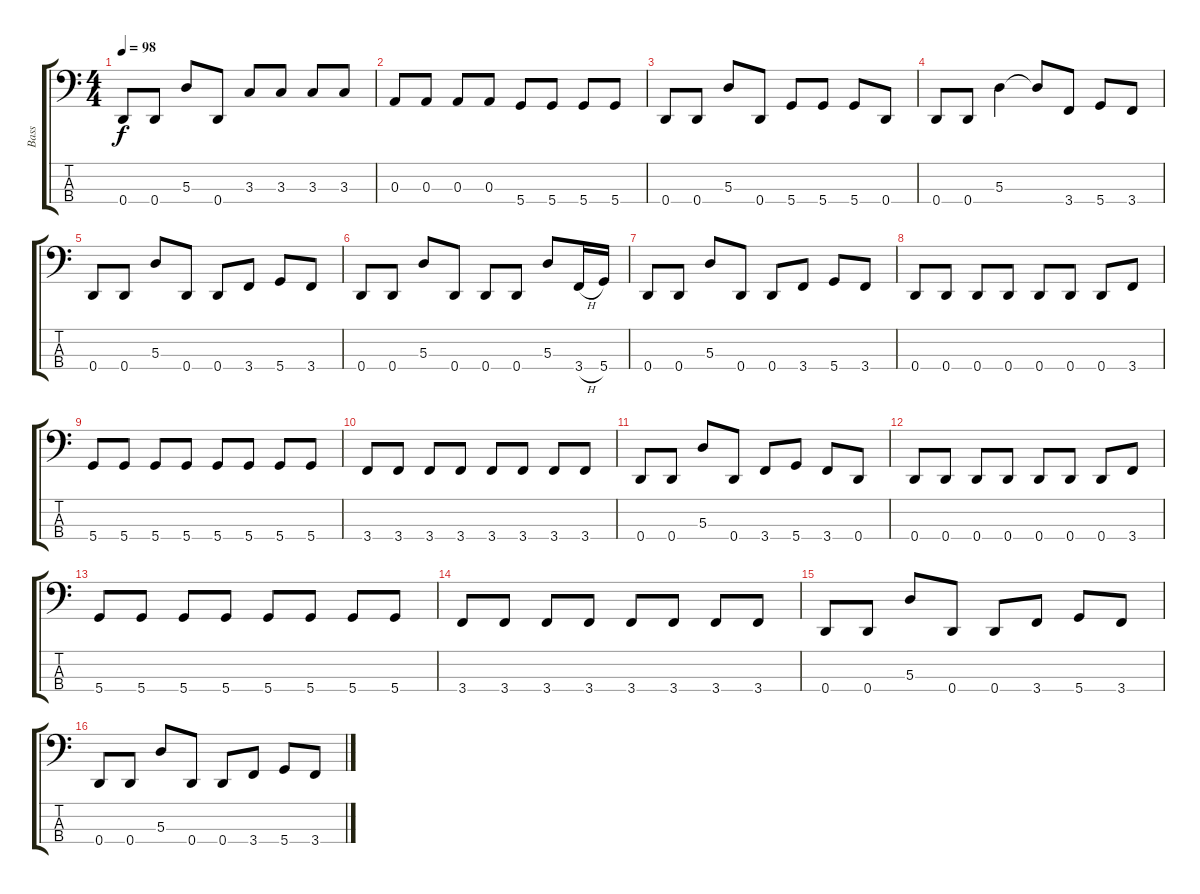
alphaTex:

\track ("Bass" "Bass") {instrument electricbassfinger}
\staff {score tabs}
\tuning (G2 D2 A1 D1) {hide}
\ts (4 4)
\tempo 98
\clef f4
\ks c
0.4.8{dy f} 0.4.8 5.3.8 0.4.8 3.3.8 3.3.8 3.3.8 3.3.8 |
0.3.8 0.3.8 0.3.8 0.3.8 5.4.8 5.4.8 5.4.8 5.4.8 |
0.4.8 0.4.8 5.3.8 0.4.8 5.4.8 5.4.8 5.4.8 0.4.8 |
0.4.8 0.4.8 5.3.4 5.3{t}.8 3.4.8 5.4.8 3.4.8 |
0.4.8 0.4.8 5.3.8 0.4.8 0.4.8 3.4.8 5.4.8 3.4.8 |
0.4.8 0.4.8 5.3.8 0.4.8 0.4.8 0.4.8 5.3.8 3.4{h}.16 5.4.16 |
0.4.8 0.4.8 5.3.8 0.4.8 0.4.8 3.4.8 5.4.8 3.4.8 |
0.4.8 0.4.8 0.4.8 0.4.8 0.4.8 0.4.8 0.4.8 3.4.8 |
5.4.8 5.4.8 5.4.8 5.4.8 5.4.8 5.4.8 5.4.8 5.4.8 |
3.4.8 3.4.8 3.4.8 3.4.8 3.4.8 3.4.8 3.4.8 3.4.8 |
0.4.8 0.4.8 5.3.8 0.4.8 3.4.8 5.4.8 3.4.8 0.4.8 |
0.4.8 0.4.8 0.4.8 0.4.8 0.4.8 0.4.8 0.4.8 3.4.8 |
5.4.8 5.4.8 5.4.8 5.4.8 5.4.8 5.4.8 5.4.8 5.4.8 |
3.4.8 3.4.8 3.4.8 3.4.8 3.4.8 3.4.8 3.4.8 3.4.8 |
0.4.8 0.4.8 5.3.8 0.4.8 0.4.8 3.4.8 5.4.8 3.4.8 |
0.4.8 0.4.8 5.3.8 0.4.8 0.4.8 3.4.8 5.4.8 3.4.8
